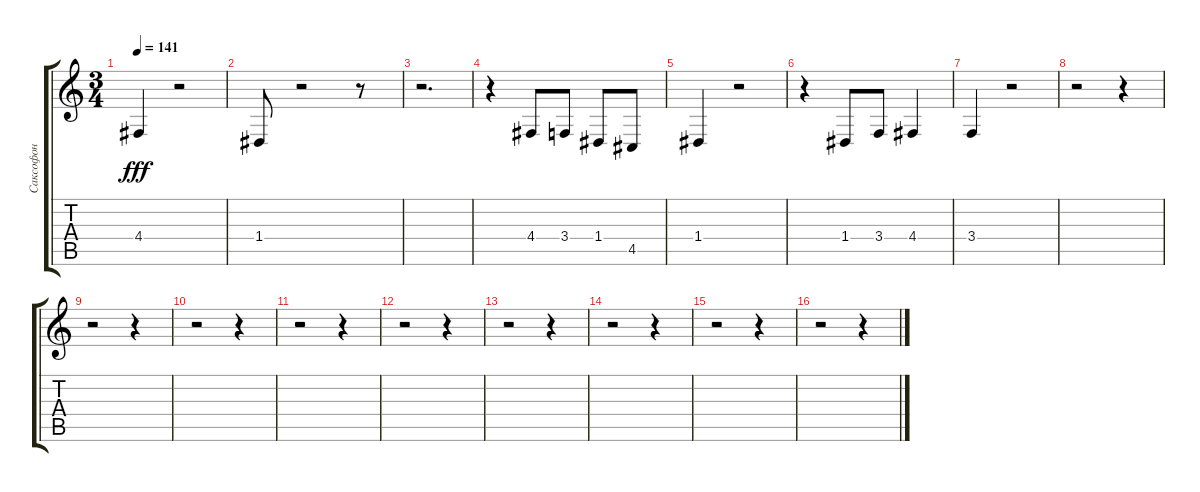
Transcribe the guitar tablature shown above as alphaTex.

\track ("Саксофон" "Саксофон") {instrument altosax}
\staff {score tabs}
\tuning (E4 B3 G3 D3 A2 E2) {hide}
\ts (3 4)
\tempo 141
\clef g2
\ks c
4.4.4{dy fff} r.2 |
1.4.8 r.2 r.8 |
r.2{d} |
r.4 4.4.8 3.4.8 1.4.8 4.5.8 |
1.4.4 r.2 |
r.4 1.4.8 3.4.8 4.4.4 |
3.4.4 r.2 |
r.2 r.4 |
r.2 r.4 |
r.2 r.4 |
r.2 r.4 |
r.2 r.4 |
r.2 r.4 |
r.2 r.4 |
r.2 r.4 |
r.2 r.4
